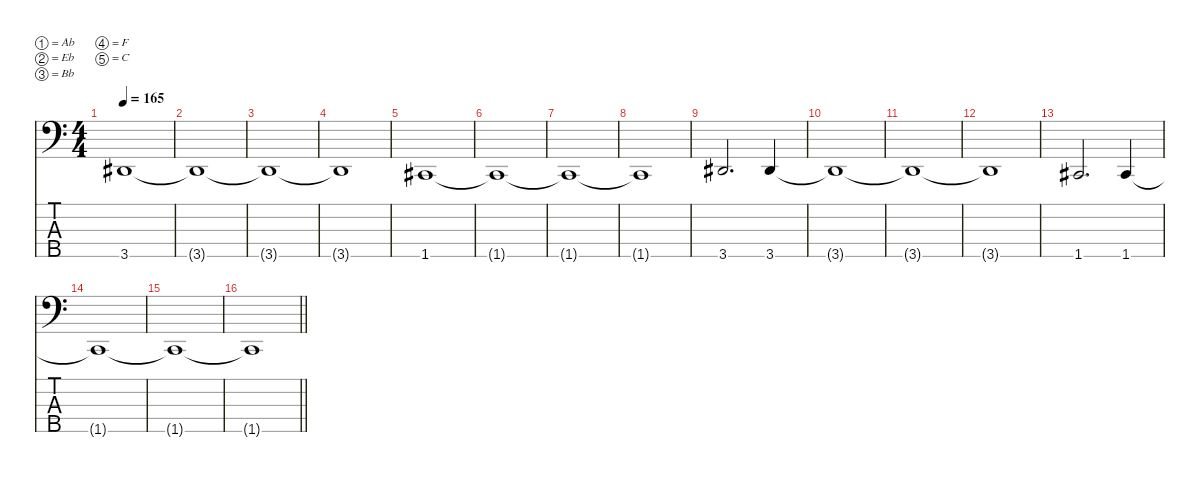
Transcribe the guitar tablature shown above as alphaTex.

\defaultSystemsLayout 4
\hideDynamics
\bracketExtendMode nobrackets
\singleTrackTrackNamePolicy hidden
\multiTrackTrackNamePolicy hidden
\firstSystemTrackNameMode fullname
\otherSystemsTrackNameOrientation horizontal
\track ("John Harder (Bass Guitar)" "fl.bs.") {instrument fretlessbass}
\staff {score tabs}
\tuning (Ab2 Eb2 Bb1 F1 C1)
\ts (4 4)
\tempo 165
\clef f4
\ks c
3.5{acc #}.1{dy f beam Up} |
3.5{t acc #}.1{beam Up} |
3.5{t acc #}.1{beam Up} |
3.5{t acc #}.1{beam Up} |
1.5{acc #}.1{beam Up} |
1.5{t acc #}.1{beam Up} |
1.5{t acc #}.1{beam Up} |
1.5{t acc #}.1{beam Up} |
3.5{acc #}.2{d beam Up} 3.5{acc #}.4{beam Up} |
3.5{t acc #}.1{beam Up} |
3.5{t acc #}.1{beam Up} |
3.5{t acc #}.1{beam Up} |
1.5{acc #}.2{d beam Up} 1.5{acc #}.4{beam Up} |
1.5{t acc #}.1{beam Up} |
1.5{t acc #}.1{beam Up} |
\barLineRight lightlight
1.5{t acc #}.1{beam Up}
